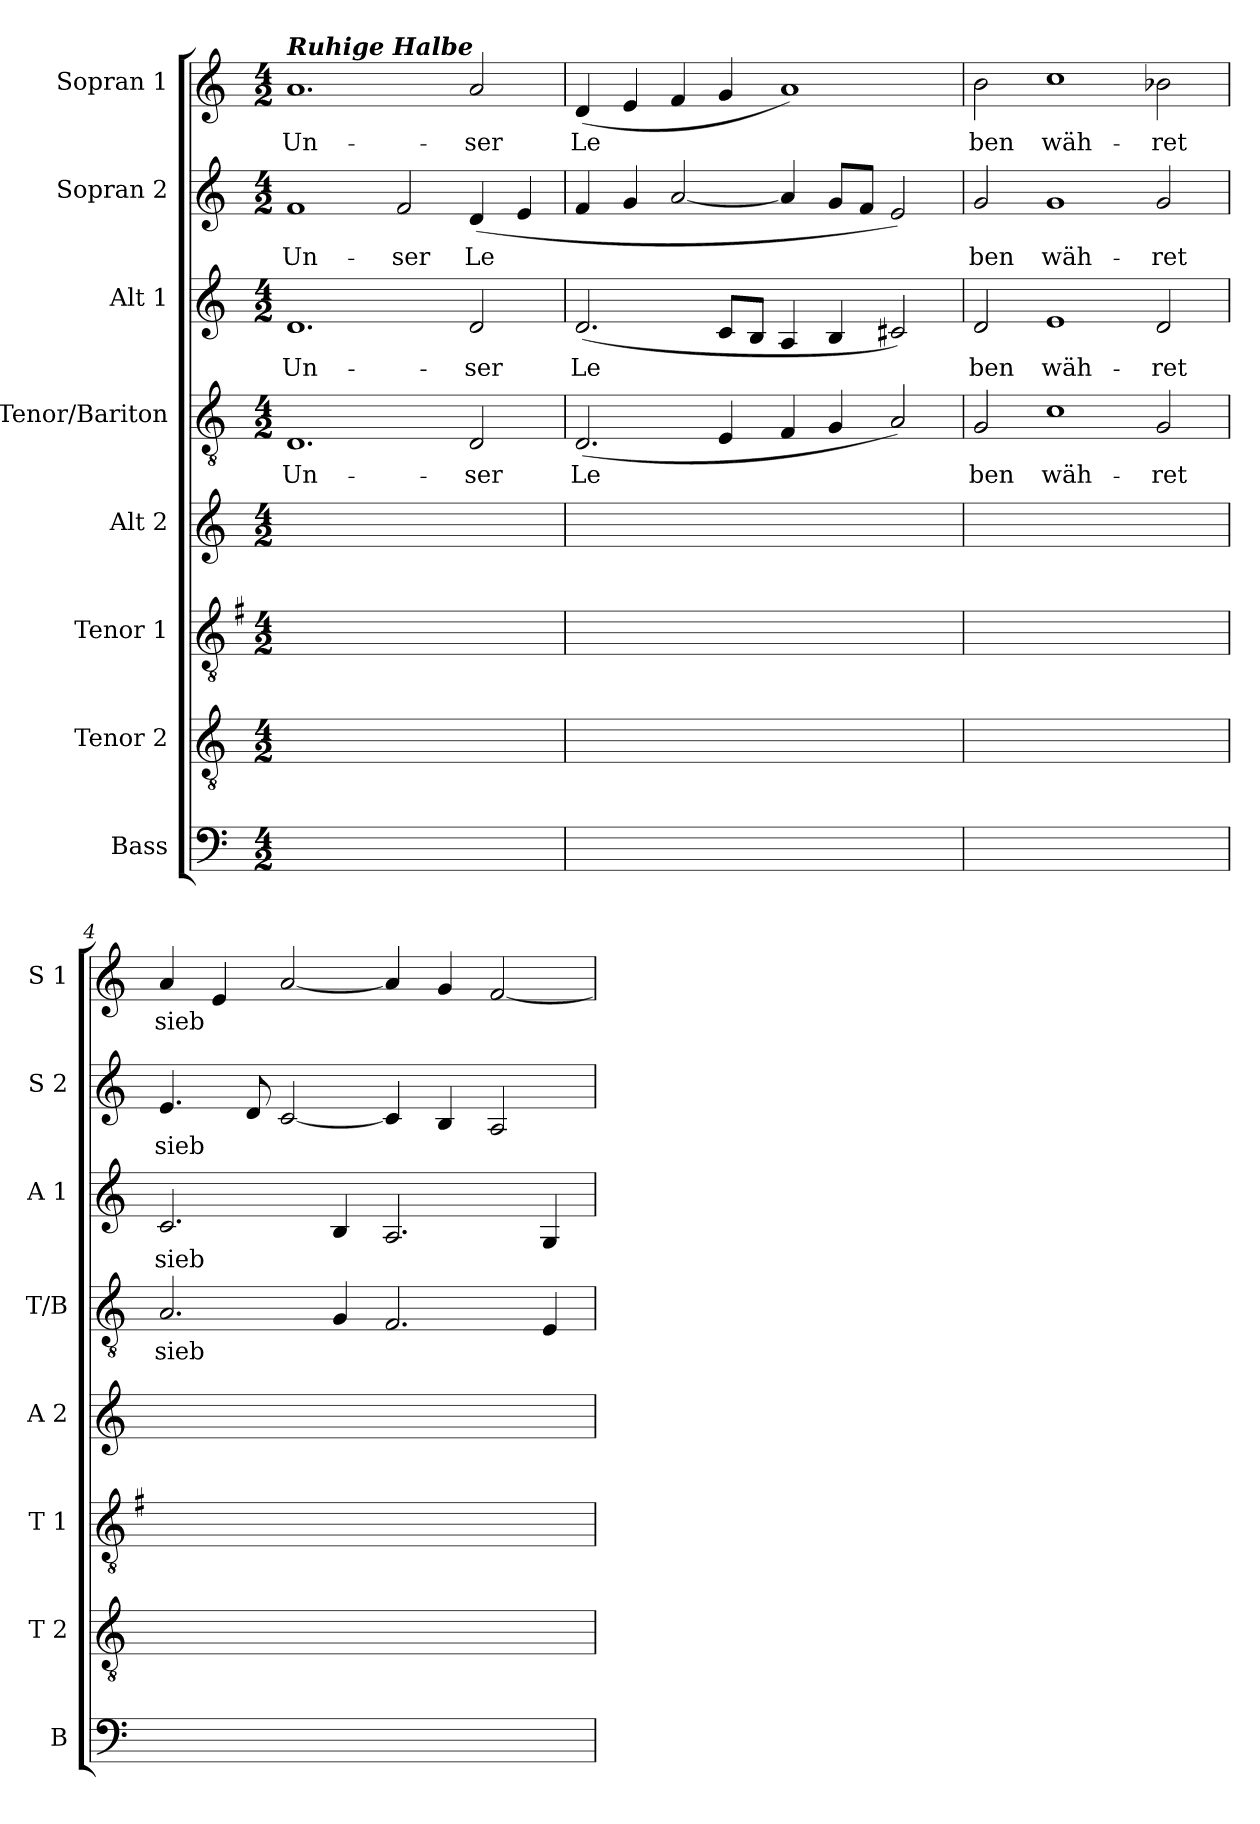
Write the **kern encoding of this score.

**kern	**kern	**kern	**kern	**kern	**text	**kern	**text	**kern	**text	**kern	**text
*part8	*part7	*part6	*part5	*part4	*part4	*part3	*part3	*part2	*part2	*part1	*part1
*staff8	*staff7	*staff6	*staff5	*staff4	*staff4	*staff3	*staff3	*staff2	*staff2	*staff1	*staff1
*I"Bass	*I"Tenor 2	*I"Tenor 1	*I"Alt 2	*I"Tenor/Bariton	*	*I"Alt 1	*	*I"Sopran 2	*	*I"Sopran 1	*
*I'B	*I'T 2	*I'T 1	*I'A 2	*I'T/B	*	*I'A 1	*	*I'S 2	*	*I'S 1	*
*clefF4	*clefGv2	*clefGv2	*clefG2	*clefGv2	*	*clefG2	*	*clefG2	*	*clefG2	*
*	*	*ITrd4c7	*	*	*	*	*	*	*	*	*
*k[]	*k[]	*k[]	*k[]	*k[]	*	*k[]	*	*k[]	*	*k[]	*
*M4/2	*M4/2	*M4/2	*M4/2	*M4/2	*	*M4/2	*	*M4/2	*	*M4/2	*
=1	=1	=1	=1	=1	=1	=1	=1	=1	=1	=1	=1
!	!	!	!	!	!	!	!	!	!	!LO:TX:a:Bi:t=Ruhige Halbe	!
!	!	!	!	!	!LO:LY:b	!	!LO:LY:b	!	!LO:LY:b	!	!LO:LY:b
0ryy	0ryy	0ryy	0ryy	1.D	Un-	1.d	Un-	1f	Un-	1.a	Un-
!	!	!	!	!	!	!	!	!	!LO:LY:b	!	!
.	.	.	.	.	.	.	.	2f/	ser	.	.
!	!	!	!	!	!LO:LY:b	!	!LO:LY:b	!	!LO:LY:b	!	!LO:LY:b
.	.	.	.	2D/	ser	2d/	ser	(4d/	Le	2a/	ser
.	.	.	.	.	.	.	.	4e/	.	.	.
=2	=2	=2	=2	=2	=2	=2	=2	=2	=2	=2	=2
!	!	!	!	!	!LO:LY:b	!	!LO:LY:b	!	!	!	!LO:LY:b
0ryy	0ryy	0ryy	0ryy	(2.D/	Le	(2.d/	Le	4f/	.	(4d/	Le
.	.	.	.	.	.	.	.	4g/	.	4e/	.
.	.	.	.	.	.	.	.	[2a/	.	4f/	.
.	.	.	.	4E/	.	8c/L	.	.	.	4g/	.
.	.	.	.	.	.	8B/J	.	.	.	.	.
.	.	.	.	4F/	.	4A/	.	4a/]	.	1a)	.
.	.	.	.	4G/	.	4B/	.	8g/L	.	.	.
.	.	.	.	.	.	.	.	8f/J	.	.	.
.	.	.	.	2A/)	.	2c#X/)	.	2e/)	.	.	.
=3	=3	=3	=3	=3	=3	=3	=3	=3	=3	=3	=3
!	!	!	!	!	!LO:LY:b	!	!LO:LY:b	!	!LO:LY:b	!	!LO:LY:b
0ryy	0ryy	0ryy	0ryy	2G/	ben	2d/	ben	2g/	ben	2b\	ben
!	!	!	!	!	!LO:LY:b	!	!LO:LY:b	!	!LO:LY:b	!	!LO:LY:b
.	.	.	.	1c	wäh-	1e	wäh-	1g	wäh-	1cc	wäh-
!	!	!	!	!	!LO:LY:b	!	!LO:LY:b	!	!LO:LY:b	!	!LO:LY:b
.	.	.	.	2G/	ret	2d/	ret	2g/	ret	2b-X\	ret
!!LO:LB:g=z
=4	=4	=4	=4	=4	=4	=4	=4	=4	=4	=4	=4
!	!	!	!	!	!LO:LY:b	!	!LO:LY:b	!	!LO:LY:b	!	!LO:LY:b
0ryy	0ryy	0ryy	0ryy	2.A/	sieb	2.c/	sieb	4.e/	sieb	4a/	sieb
.	.	.	.	.	.	.	.	.	.	4e/	.
.	.	.	.	.	.	.	.	8d/	.	.	.
.	.	.	.	.	.	.	.	[2c/	.	[2a/	.
.	.	.	.	4G/	.	4B/	.	.	.	.	.
.	.	.	.	2.F/	.	2.A/	.	4c/]	.	4a/]	.
.	.	.	.	.	.	.	.	4B/	.	4g/	.
.	.	.	.	.	.	.	.	2A/	.	[2f/	.
.	.	.	.	4E/	.	4G/	.	.	.	.	.
=	=	=	=	=	=	=	=	=	=	=	=
*-	*-	*-	*-	*-	*-	*-	*-	*-	*-	*-	*-
